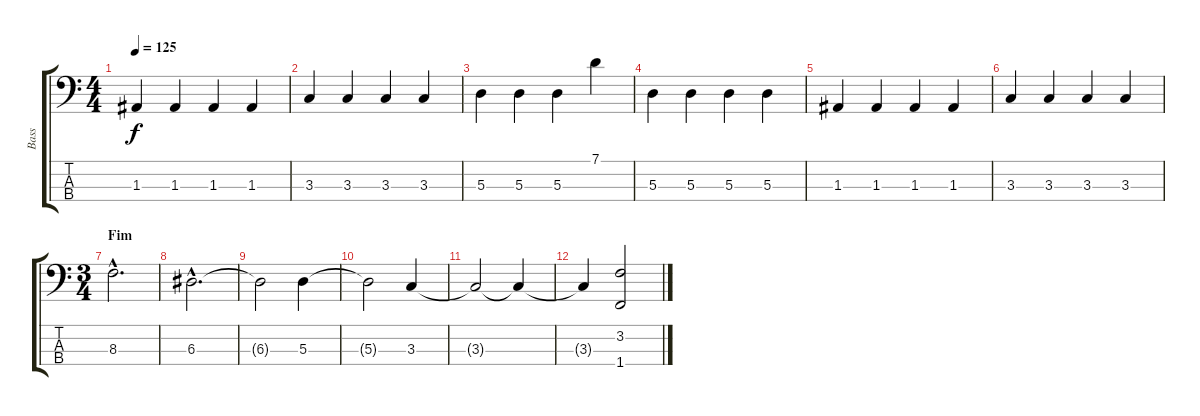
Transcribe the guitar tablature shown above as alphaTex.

\track ("Bass" "Bass") {instrument acousticguitarnylon}
\staff {score tabs}
\tuning (G2 D2 A1 E1) {hide}
\ts (4 4)
\tempo 125
\clef f4
\ks c
1.3.4{dy f} 1.3.4 1.3.4 1.3.4 |
3.3.4 3.3.4 3.3.4 3.3.4 |
5.3.4 5.3.4 5.3.4 7.1.4 |
5.3.4 5.3.4 5.3.4 5.3.4 |
1.3.4 1.3.4 1.3.4 1.3.4 |
3.3.4 3.3.4 3.3.4 3.3.4 |
\ts (3 4)
\section ("" "Fim")
8.3{hac}.2{d} |
6.3{hac}.2{d} |
6.3{t}.2 5.3.4 |
5.3{t}.2 3.3.4 |
3.3{t}.2 3.3{t}.4 |
3.3{t}.4 (3.2 1.4).2
